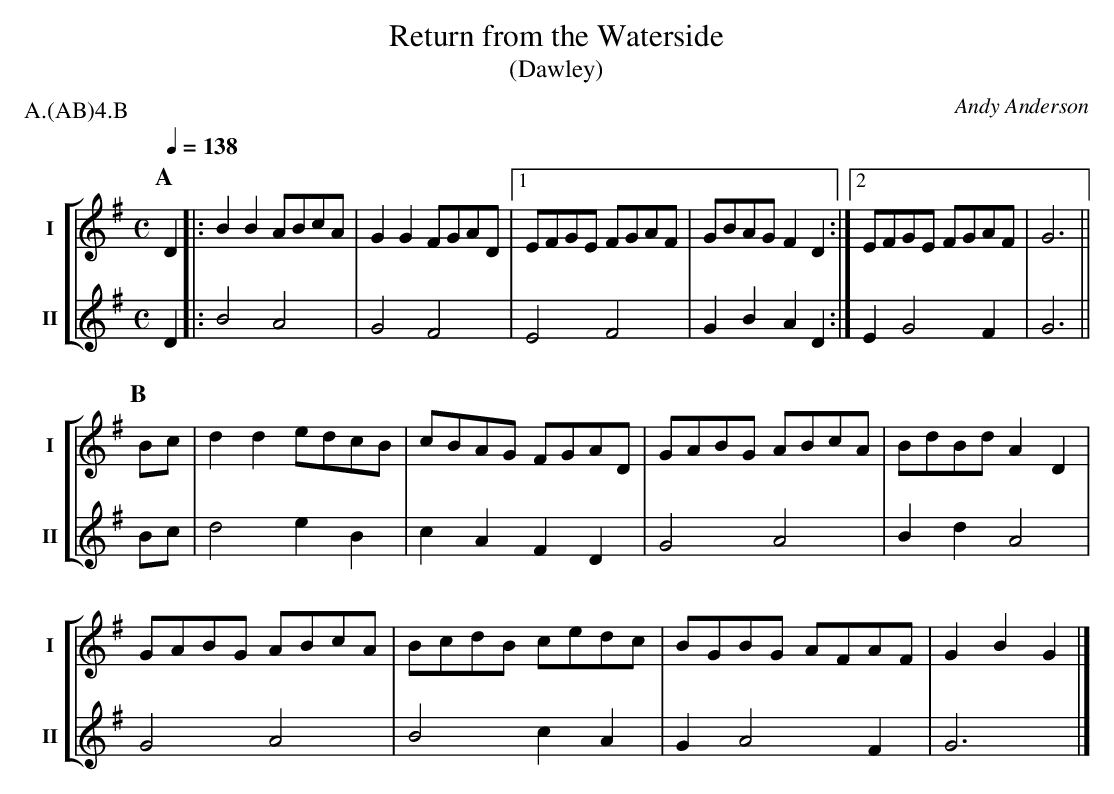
X:1
T:Return from the Waterside
T:(Dawley)
M:C
C:Andy Anderson
L:1/8
Q:1/4=138
P:A.(AB)4.B
K:G
%%staves [1 2]
V:1    clef=treble  nm="I"      snm="I"        %%
V:2    clef=treble  nm="II"     snm="II"       %%
P:A
V:1     % melody
D2 |: B2 B2 ABcA | G2 G2 FGAD |1 EFGE FGAF | GBAG F2 D2 :|2 EFGE FGAF | G6 ||
V:2     % harmony
D2 |: B4 A4 | G4 F4 |1 E4 F4 | G2 B2 A2 D2 :|2 E2 G4 F2 | G6 ||
P:B
V:1     % melody
Bc \
| d2 d2 edcB | cBAG FGAD | GABG ABcA | BdBd A2 D2 |
GABG ABcA | BcdB cedc | BGBG AFAF | G2 B2 G2 |]
V:2     % harmony
Bc \
| d4 e2 B2 | c2 A2 F2 D2 | G4 A4 | B2 d2 A4 |
G4 A4 | B4 c2 A2 | G2 A4 F2 | G6 |]
